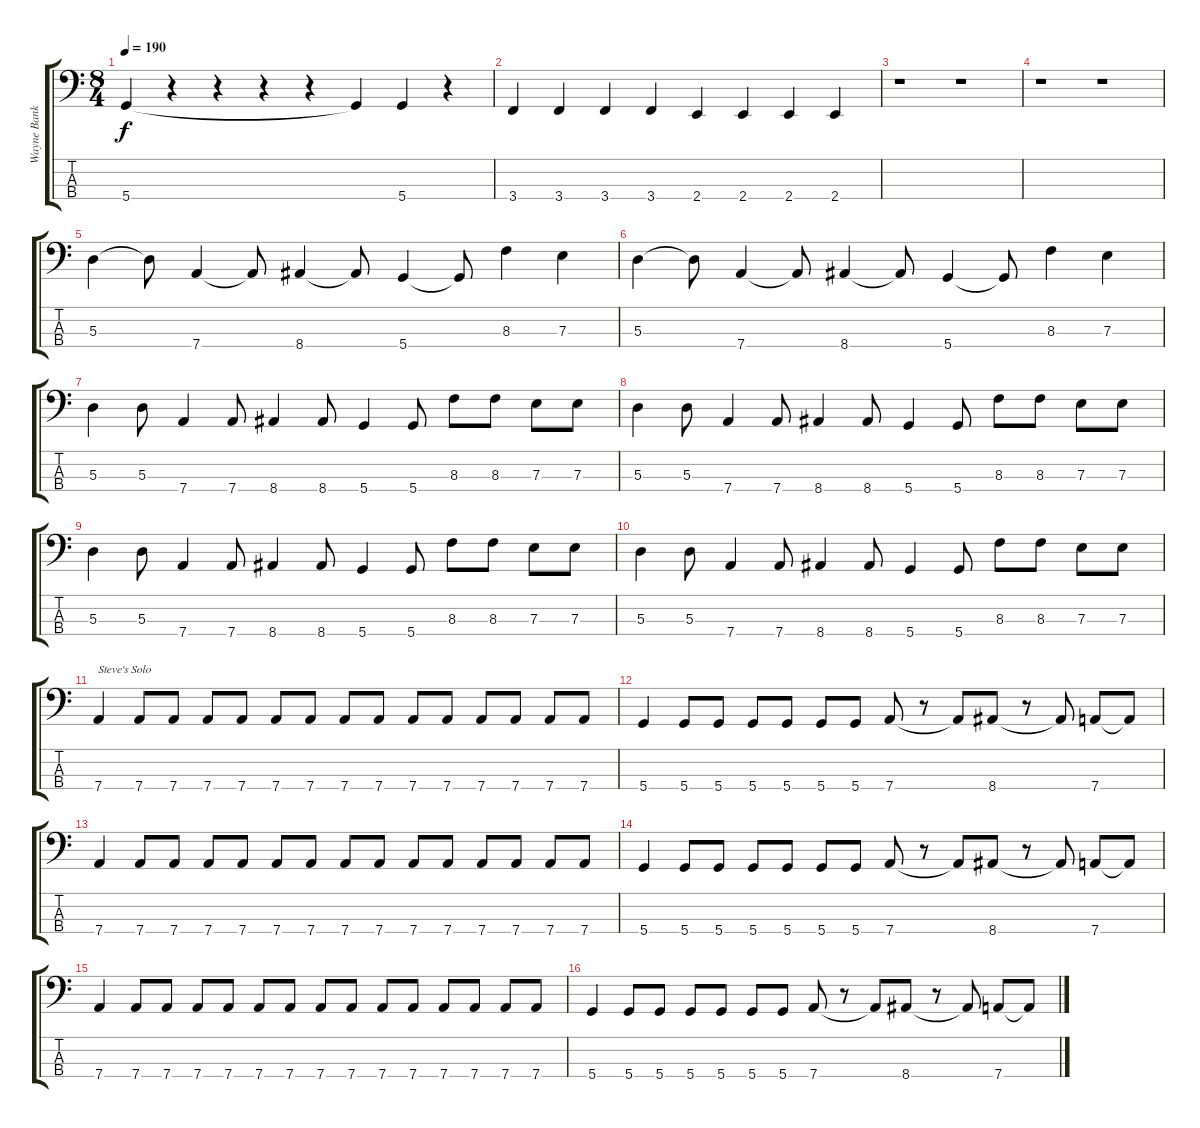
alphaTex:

\track ("Wayne Banks" "Wayne Bank") {instrument electricbassfinger}
\staff {score tabs}
\tuning (G2 D2 A1 D1) {hide}
\ts (8 4)
\tempo 190
\clef f4
\ks c
5.4.4{dy f} r.4 r.4 r.4 r.4 5.4{t}.4 5.4.4 r.4 |
3.4.4 3.4.4 3.4.4 3.4.4 2.4.4 2.4.4 2.4.4 2.4.4 |
r.1 r.1 |
r.1 r.1 |
5.3.4 5.3{t}.8 7.4.4 7.4{t}.8 8.4.4 8.4{t}.8 5.4.4 5.4{t}.8 8.3.4 7.3.4 |
5.3.4 5.3{t}.8 7.4.4 7.4{t}.8 8.4.4 8.4{t}.8 5.4.4 5.4{t}.8 8.3.4 7.3.4 |
5.3.4 5.3.8 7.4.4 7.4.8 8.4.4 8.4.8 5.4.4 5.4.8 8.3.8 8.3.8 7.3.8 7.3.8 |
5.3.4 5.3.8 7.4.4 7.4.8 8.4.4 8.4.8 5.4.4 5.4.8 8.3.8 8.3.8 7.3.8 7.3.8 |
5.3.4 5.3.8 7.4.4 7.4.8 8.4.4 8.4.8 5.4.4 5.4.8 8.3.8 8.3.8 7.3.8 7.3.8 |
5.3.4 5.3.8 7.4.4 7.4.8 8.4.4 8.4.8 5.4.4 5.4.8 8.3.8 8.3.8 7.3.8 7.3.8 |
7.4.4{txt "Steve's Solo"} 7.4.8 7.4.8 7.4.8 7.4.8 7.4.8 7.4.8 7.4.8 7.4.8 7.4.8 7.4.8 7.4.8 7.4.8 7.4.8 7.4.8 |
5.4.4 5.4.8 5.4.8 5.4.8 5.4.8 5.4.8 5.4.8 7.4.8 r.8 7.4{t}.8 8.4.8 r.8 8.4{t}.8 7.4.8 7.4{t}.8 |
7.4.4 7.4.8 7.4.8 7.4.8 7.4.8 7.4.8 7.4.8 7.4.8 7.4.8 7.4.8 7.4.8 7.4.8 7.4.8 7.4.8 7.4.8 |
5.4.4 5.4.8 5.4.8 5.4.8 5.4.8 5.4.8 5.4.8 7.4.8 r.8 7.4{t}.8 8.4.8 r.8 8.4{t}.8 7.4.8 7.4{t}.8 |
7.4.4 7.4.8 7.4.8 7.4.8 7.4.8 7.4.8 7.4.8 7.4.8 7.4.8 7.4.8 7.4.8 7.4.8 7.4.8 7.4.8 7.4.8 |
5.4.4 5.4.8 5.4.8 5.4.8 5.4.8 5.4.8 5.4.8 7.4.8 r.8 7.4{t}.8 8.4.8 r.8 8.4{t}.8 7.4.8 7.4{t}.8
